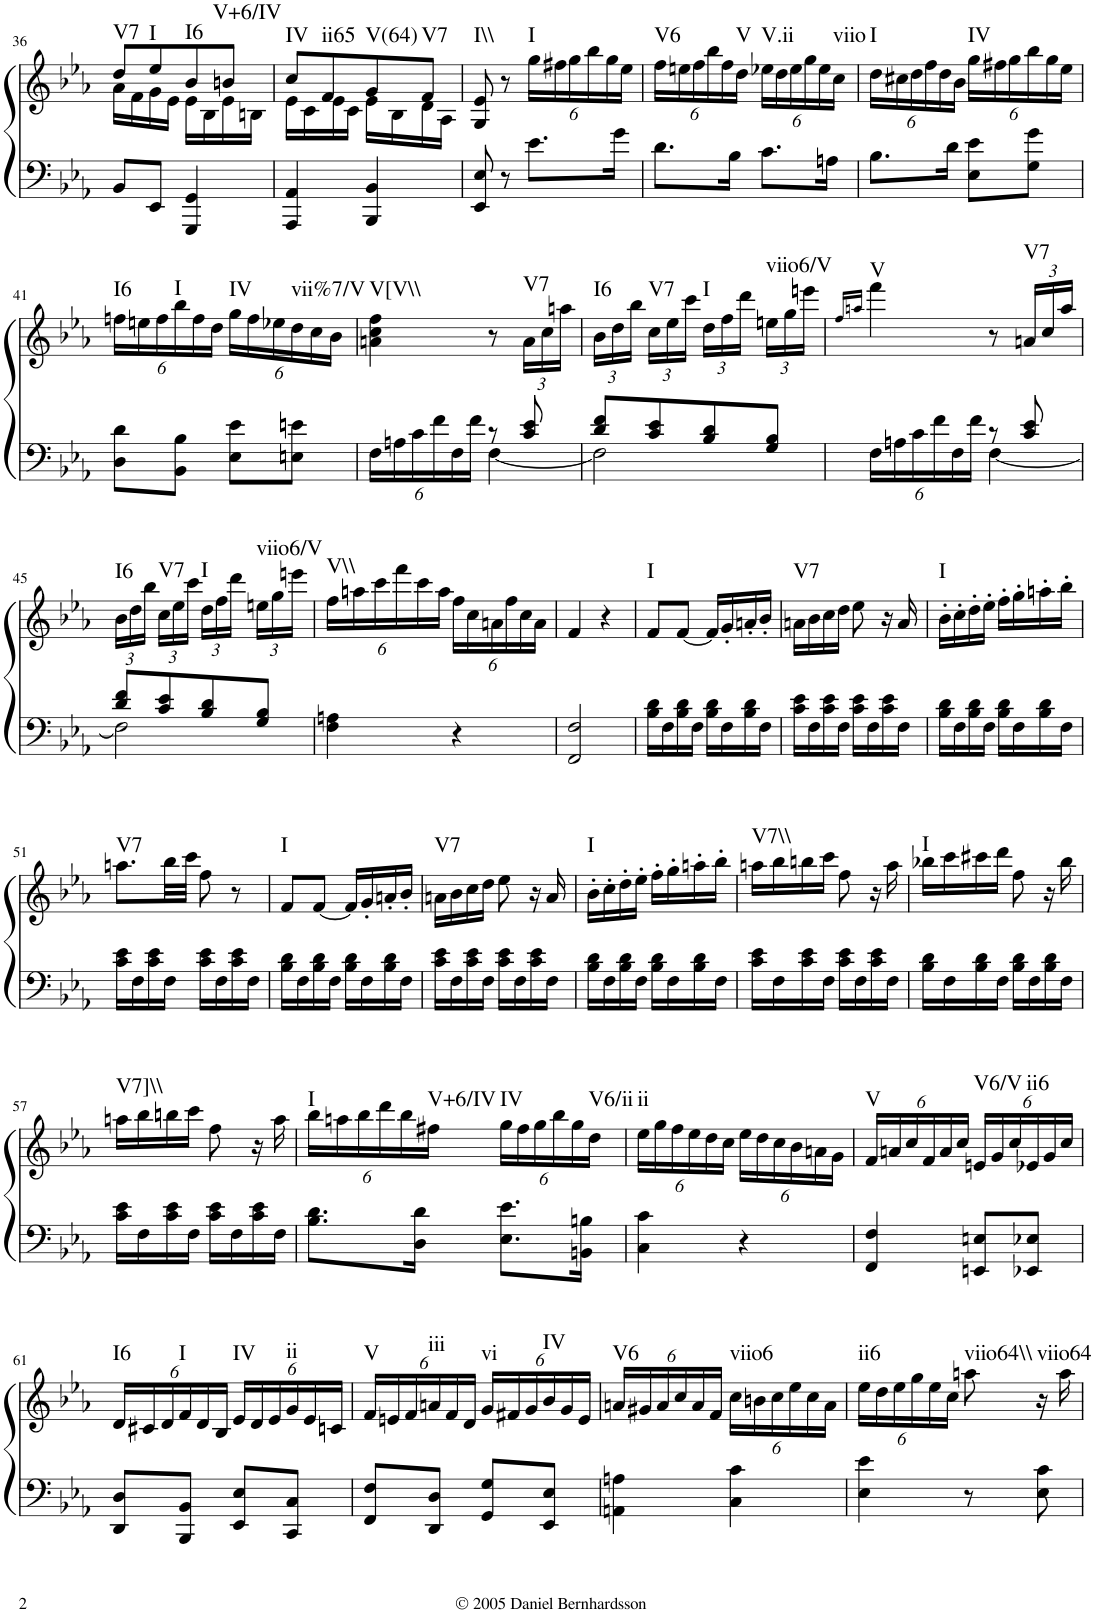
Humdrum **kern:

**kern	**kern	**harte
*part1	*part1	*part1
*staff2	*staff1	*
*I"Piano	*	*
*I'Pno.	*	*
!!LO:PB:g=z
*clefF4	*clefG2	*
*k[b-e-a-]	*k[b-e-a-]	*
*M2/4	*M2/4	*
=36	=36	=36
*	*^	*
!	!	!	!LO:H:kt=V7
8BB-/L	8dd/L	16a-\LL	N
.	.	16f\	.
!	!	!	!LO:H:kt=I
8EE-/J	8ee-/	16g\	N
.	.	16e-\JJ	.
!	!	!	!LO:H:kt=I6
4GGG/ 4GG/	8b-/	16e-\LL	N
.	.	16B-\	.
!	!	!	!LO:H:kt=V+6/IV
.	8bn/J	16e-\	N
.	.	16Bn\JJ	.
=37	=37	=37	=37
!	!	!	!LO:H:kt=IV
4AAA-/ 4AA-/	8cc/L	16e-\LL	N
.	.	16c\	.
!	!	!	!LO:H:kt=ii65
.	8f/	16e-\	N
.	.	16c\JJ	.
!	!	!	!LO:H:kt=V(64)
4BBB-/ 4BB-/	8g/	16e-\LL	N
.	.	16B-\	.
!	!	!	!LO:H:kt=V7
.	8f/J	16d\	N
.	.	16A-\JJ	.
=38	=38	=38	=38
!	!	!	!LO:H:kt=I\\
8EE-/ 8E-/	8G/ 8e-/	4ryy	N
8r	8r	.	.
*	*Xbrackettup	*	*
!	!	!	!LO:H:kt=I
8.e-\L	24gg\LL	4ryy	N
.	24ff#X\	.	.
.	24gg\	.	.
.	24bb-\	.	.
.	24gg\	.	.
16g\Jk	.	.	.
.	24ee-\JJ	.	.
*	*v	*v	*
=39	=39	=39
!	!	!LO:H:kt=V6
8.d\L	24ff\LL	N
.	24een\	.
.	24ff\	.
.	24bb-\	.
.	24ff\	.
16B-\Jk	.	.
!	!	!LO:H:kt=V
.	24dd\JJ	N
!	!	!LO:H:kt=V.ii
8.c\L	24ee-X\LL	N
.	24dd\	.
.	24ee-\	.
.	24gg\	.
.	24ee-\	.
16An\Jk	.	.
!	!	!LO:H:kt=viio
.	24cc\JJ	N
=40	=40	=40
!	!	!LO:H:kt=I
8.B-\L	24dd\LL	N
.	24cc#X\	.
.	24dd\	.
.	24ff\	.
.	24dd\	.
16d\Jk	.	.
.	24b-\JJ	.
!	!	!LO:H:kt=IV
8E-\ 8e-\L	24gg\LL	N
.	24ff#X\	.
.	24gg\	.
8G\ 8g\J	24bb-\	.
.	24gg\	.
.	24ee-\JJ	.
!!LO:LB:g=z
=41	=41	=41
!	!	!LO:H:kt=I6
8D\ 8d\L	24ffn\LL	N
.	24een\	.
.	24ff\	.
!	!	!LO:H:kt=I
8BB-\ 8B-\J	24bb-\	N
.	24ff\	.
.	24dd\JJ	.
!	!	!LO:H:kt=IV
8E-\ 8e-\L	24gg\LL	N
.	24ff\	.
.	24ee-X\	.
!	!	!LO:H:kt=vii%7/V
8En\ 8en\J	24dd\	N
.	24cc\	.
.	24b-\JJ	.
=42	=42	=42
*Xbrackettup	*	*
*^	*	*
!	!	!	!LO:H:kt=V[V\\
24F\LL	4ryy	4an\ 4cc\ 4ff\	N
24An\	.	.	.
24c\	.	.	.
24f\	.	.	.
24F\	.	.	.
24f\JJ	.	.	.
8r	[4F\	8r	.
!	!	!	!LO:H:kt=V7
8c/ 8e-/	.	24a\LL	N
.	.	24cc\	.
.	.	24aan\JJ	.
=43	=43	=43	=43
!	!	!	!LO:H:kt=I6
8d/ 8f/L	2F\]	24b-\LL	N
.	.	24dd\	.
.	.	24bb-\JJ	.
!	!	!	!LO:H:kt=V7
8c/ 8e-/	.	24cc\LL	N
.	.	24ee-\	.
.	.	24ccc\JJ	.
!	!	!	!LO:H:kt=I
8B-/ 8d/	.	24dd\LL	N
.	.	24ff\	.
.	.	24ddd\JJ	.
!	!	!	!LO:H:kt=viio6/V
8G/ 8B-/J	.	24een\LL	N
.	.	24gg\	.
.	.	24eeen\JJ	.
=44	=44	=44	=44
.	.	16qff/LL	.
.	.	16qaan/JJ	.
!	!	!	!LO:H:kt=V
24F\LL	4ryy	4fff\	N
24An\	.	.	.
24c\	.	.	.
24f\	.	.	.
24F\	.	.	.
24f\JJ	.	.	.
8r	[4F\	8r	.
!	!	!	!LO:H:kt=V7
8c/ 8e-/	.	24an/LL	N
.	.	24cc/	.
.	.	24aa/JJ	.
!!LO:LB:g=z
=45	=45	=45	=45
!	!	!	!LO:H:kt=I6
8d/ 8f/L	2F\]	24b-\LL	N
.	.	24dd\	.
.	.	24bb-\JJ	.
!	!	!	!LO:H:kt=V7
8c/ 8e-/	.	24cc\LL	N
.	.	24ee-\	.
.	.	24ccc\JJ	.
!	!	!	!LO:H:kt=I
8B-/ 8d/	.	24dd\LL	N
.	.	24ff\	.
.	.	24ddd\JJ	.
!	!	!	!LO:H:kt=viio6/V
8G/ 8B-/J	.	24een\LL	N
.	.	24gg\	.
.	.	24eeen\JJ	.
*v	*v	*	*
=46	=46	=46
!	!	!LO:H:kt=V\\
4F\ 4An\	24ff\LL	N
.	24aan\	.
.	24ccc\	.
.	24fff\	.
.	24ccc\	.
.	24aa\JJ	.
4r	24ff\LL	.
.	24cc\	.
.	24an\	.
.	24ff\	.
.	24cc\	.
.	24a\JJ	.
=47	=47	=47
2FF/ 2F/	4f/	.
.	4r	.
=48	=48	=48
!	!	!LO:H:kt=I
16B-\ 16d\LL	8f/L	N
16F\	.	.
16B-\ 16d\	[8f/J	.
16F\JJ	.	.
16B-\ 16d\LL	16f/LL]	.
16F\	16g'/	.
16B-\ 16d\	16an'/	.
16F\JJ	16b-'/JJ	.
=49	=49	=49
!	!	!LO:H:kt=V7
16c\ 16e-\LL	16an\LL	N
16F\	16b-\	.
16c\ 16e-\	16cc\	.
16F\JJ	16dd\JJ	.
16c\ 16e-\LL	8ee-\	.
16F\	.	.
16c\ 16e-\	16r	.
16F\JJ	16a/	.
=50	=50	=50
!	!	!LO:H:kt=I
16B-\ 16d\LL	16b-'\LL	N
16F\	16cc'\	.
16B-\ 16d\	16dd'\	.
16F\JJ	16ee-'\JJ	.
16B-\ 16d\LL	16ff'\LL	.
16F\	16gg'\	.
16B-\ 16d\	16aan'\	.
16F\JJ	16bb-'\JJ	.
!!LO:LB:g=z
=51	=51	=51
!	!	!LO:H:kt=V7
16c\ 16e-\LL	8.aan\L	N
16F\	.	.
16c\ 16e-\	.	.
16F\JJ	32bb-\LL	.
.	32ccc\JJJ	.
16c\ 16e-\LL	8ff\	.
16F\	.	.
16c\ 16e-\	8r	.
16F\JJ	.	.
=52	=52	=52
!	!	!LO:H:kt=I
16B-\ 16d\LL	8f/L	N
16F\	.	.
16B-\ 16d\	[8f/J	.
16F\JJ	.	.
16B-\ 16d\LL	16f/LL]	.
16F\	16g'/	.
16B-\ 16d\	16an'/	.
16F\JJ	16b-'/JJ	.
=53	=53	=53
!	!	!LO:H:kt=V7
16c\ 16e-\LL	16an\LL	N
16F\	16b-\	.
16c\ 16e-\	16cc\	.
16F\JJ	16dd\JJ	.
16c\ 16e-\LL	8ee-\	.
16F\	.	.
16c\ 16e-\	16r	.
16F\JJ	16a/	.
=54	=54	=54
!	!	!LO:H:kt=I
16B-\ 16d\LL	16b-'\LL	N
16F\	16cc'\	.
16B-\ 16d\	16dd'\	.
16F\JJ	16ee-'\JJ	.
16B-\ 16d\LL	16ff'\LL	.
16F\	16gg'\	.
16B-\ 16d\	16aan'\	.
16F\JJ	16bb-'\JJ	.
=55	=55	=55
!	!	!LO:H:kt=V7\\
16c\ 16e-\LL	16aan\LL	N
16F\	16bb-\	.
16c\ 16e-\	16bbn\	.
16F\JJ	16ccc\JJ	.
16c\ 16e-\LL	8ff\	.
16F\	.	.
16c\ 16e-\	16r	.
16F\JJ	16aa\	.
=56	=56	=56
!	!	!LO:H:kt=I
16B-\ 16d\LL	16bb-X\LL	N
16F\	16ccc\	.
16B-\ 16d\	16ccc#X\	.
16F\JJ	16ddd\JJ	.
16B-\ 16d\LL	8ff\	.
16F\	.	.
16B-\ 16d\	16r	.
16F\JJ	16bb-\	.
!!LO:LB:g=z
=57	=57	=57
!	!	!LO:H:kt=V7]\\
16c\ 16e-\LL	16aan\LL	N
16F\	16bb-\	.
16c\ 16e-\	16bbn\	.
16F\JJ	16ccc\JJ	.
16c\ 16e-\LL	8ff\	.
16F\	.	.
16c\ 16e-\	16r	.
16F\JJ	16aa\	.
=58	=58	=58
!	!	!LO:H:kt=I
8.B-\ 8.d\L	24bb-\LL	N
.	24aan\	.
.	24bb-\	.
.	24ddd\	.
.	24bb-\	.
16D\ 16d\Jk	.	.
!	!	!LO:H:kt=V+6/IV
.	24ff#X\JJ	N
!	!	!LO:H:kt=IV
8.E-\ 8.e-\L	24gg\LL	N
.	24ff#\	.
.	24gg\	.
.	24bb-\	.
.	24gg\	.
16BBn\ 16Bn\Jk	.	.
!	!	!LO:H:kt=V6/ii
.	24dd\JJ	N
=59	=59	=59
!	!	!LO:H:kt=ii
4C\ 4c\	24ee-\LL	N
.	24gg\	.
.	24ff\	.
.	24ee-\	.
.	24dd\	.
.	24cc\JJ	.
4r	24ee-\LL	.
.	24dd\	.
.	24cc\	.
.	24b-\	.
.	24an\	.
.	24g\JJ	.
=60	=60	=60
!	!	!LO:H:kt=V
4FF/ 4F/	24f/LL	N
.	24an/	.
.	24cc/	.
.	24f/	.
.	24a/	.
.	24cc/JJ	.
!	!	!LO:H:kt=V6/V
8EEn/ 8En/L	24en/LL	N
.	24g/	.
.	24cc/	.
!	!	!LO:H:kt=ii6
8EE-X/ 8E-X/J	24e-X/	N
.	24g/	.
.	24cc/JJ	.
!!LO:LB:g=z
=61	=61	=61
!	!	!LO:H:kt=I6
8DD/ 8D/L	24d/LL	N
.	24c#X/	.
.	24d/	.
!	!	!LO:H:kt=I
8BBB-/ 8BB-/J	24f/	N
.	24d/	.
.	24B-/JJ	.
!	!	!LO:H:kt=IV
8EE-/ 8E-/L	24e-/LL	N
.	24d/	.
.	24e-/	.
!	!	!LO:H:kt=ii
8CC/ 8C/J	24g/	N
.	24e-/	.
.	24cn/JJ	.
=62	=62	=62
!	!	!LO:H:kt=V
8FF/ 8F/L	24f/LL	N
.	24en/	.
.	24f/	.
!	!	!LO:H:kt=iii
8DD/ 8D/J	24an/	N
.	24f/	.
.	24d/JJ	.
!	!	!LO:H:kt=vi
8GG/ 8G/L	24g/LL	N
.	24f#X/	.
.	24g/	.
!	!	!LO:H:kt=IV
8EE-/ 8E-/J	24b-/	N
.	24g/	.
.	24e/JJ	.
=63	=63	=63
!	!	!LO:H:kt=V6
4AAn\ 4An\	24an/LL	N
.	24g#X/	.
.	24a/	.
.	24cc/	.
.	24a/	.
.	24f/JJ	.
!	!	!LO:H:kt=viio6
4C\ 4c\	24cc\LL	N
.	24bn\	.
.	24cc\	.
.	24ee-\	.
.	24cc\	.
.	24a\JJ	.
=64	=64	=64
!	!	!LO:H:kt=ii6
4E-\ 4e-\	24ee-\LL	N
.	24dd\	.
.	24ee-\	.
.	24gg\	.
.	24ee-\	.
.	24cc\JJ	.
!	!	!LO:H:kt=viio64\\
8r	8aan\	N
!	!	!LO:H:kt=viio64
8E-\ 8c\	16r	N
.	16aa\	.
=	=	=
*-	*-	*-
